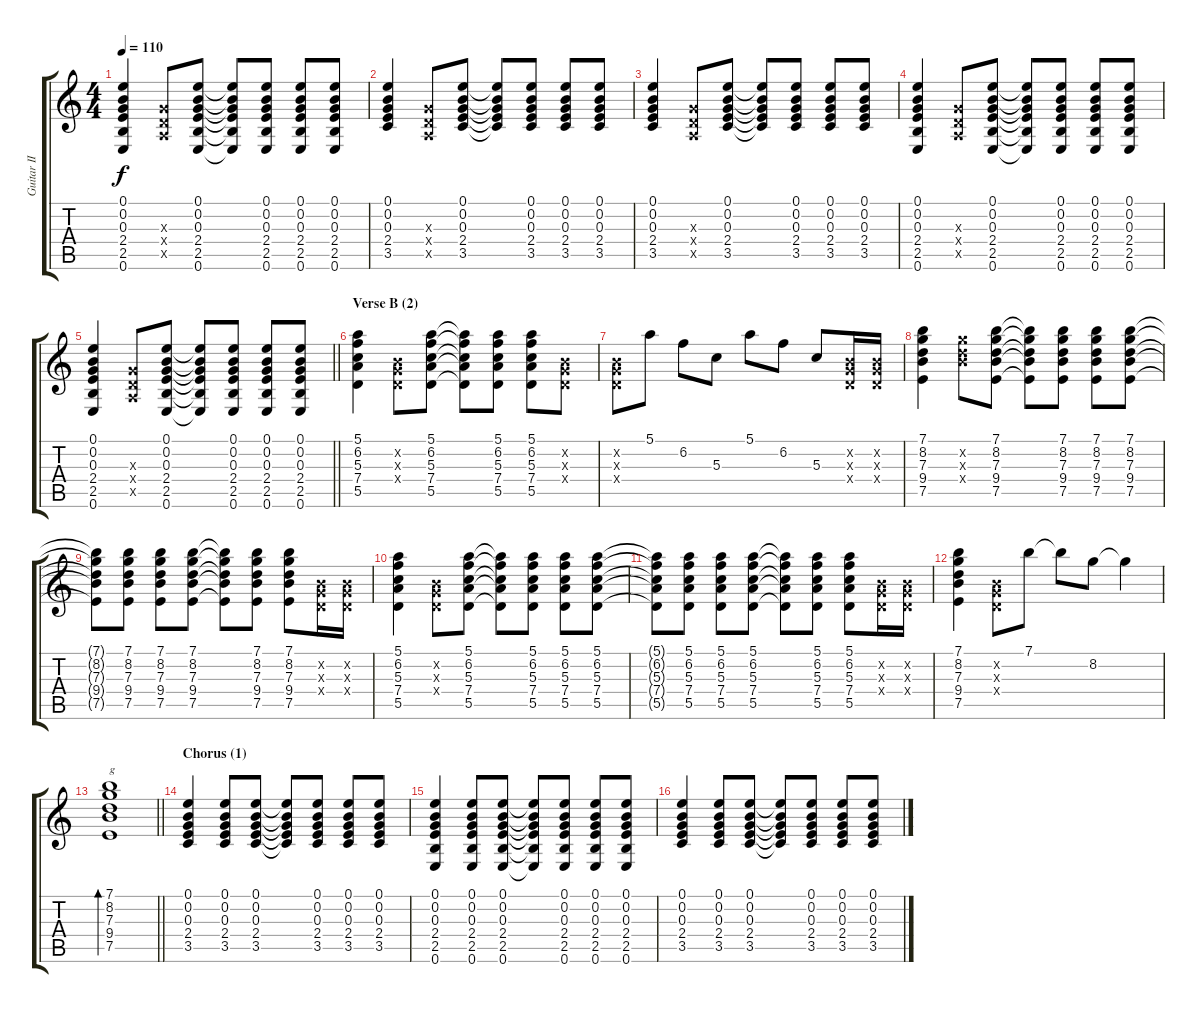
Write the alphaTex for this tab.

\track ("Guitar II" "Guitar II") {instrument distortionguitar}
\staff {score tabs}
\tuning (E4 B3 G3 D3 A2 E2) {hide}
\ts (4 4)
\tempo 110
\clef g2
\ks c
(0.1 0.2 0.3 2.4 2.5 0.6).4{dy f} (0.3{x} 0.4{x} 0.5{x}).8 (0.1 0.2 0.3 2.4 2.5 0.6).8 (0.1{t} 0.2{t} 0.3{t} 2.4{t} 2.5{t} 0.6{t}).8 (0.1 0.2 0.3 2.4 2.5 0.6).8 (0.1 0.2 0.3 2.4 2.5 0.6).8 (0.1 0.2 0.3 2.4 2.5 0.6).8 |
(0.1 0.2 0.3 2.4 3.5).4 (0.3{x} 0.4{x} 0.5{x}).8 (0.1 0.2 0.3 2.4 3.5).8 (0.1{t} 0.2{t} 0.3{t} 2.4{t} 3.5{t}).8 (0.1 0.2 0.3 2.4 3.5).8 (0.1 0.2 0.3 2.4 3.5).8 (0.1 0.2 0.3 2.4 3.5).8 |
(0.1 0.2 0.3 2.4 3.5).4 (0.3{x} 0.4{x} 0.5{x}).8 (0.1 0.2 0.3 2.4 3.5).8 (0.1{t} 0.2{t} 0.3{t} 2.4{t} 3.5{t}).8 (0.1 0.2 0.3 2.4 3.5).8 (0.1 0.2 0.3 2.4 3.5).8 (0.1 0.2 0.3 2.4 3.5).8 |
(0.1 0.2 0.3 2.4 2.5 0.6).4 (0.3{x} 0.4{x} 0.5{x}).8 (0.1 0.2 0.3 2.4 2.5 0.6).8 (0.1{t} 0.2{t} 0.3{t} 2.4{t} 2.5{t} 0.6{t}).8 (0.1 0.2 0.3 2.4 2.5 0.6).8 (0.1 0.2 0.3 2.4 2.5 0.6).8 (0.1 0.2 0.3 2.4 2.5 0.6).8 |
\barLineRight lightlight
(0.1 0.2 0.3 2.4 2.5 0.6).4 (0.3{x} 0.4{x} 0.5{x}).8 (0.1 0.2 0.3 2.4 2.5 0.6).8 (0.1{t} 0.2{t} 0.3{t} 2.4{t} 2.5{t} 0.6{t}).8 (0.1 0.2 0.3 2.4 2.5 0.6).8 (0.1 0.2 0.3 2.4 2.5 0.6).8 (0.1 0.2 0.3 2.4 2.5 0.6).8 |
\section ("" "Verse B (2)")
(5.1 6.2 5.3 7.4 5.5).4 (0.2{x} 0.3{x} 0.4{x}).8 (5.1 6.2 5.3 7.4 5.5).8 (5.1{t} 6.2{t} 5.3{t} 7.4{t} 5.5{t}).8 (5.1 6.2 5.3 7.4 5.5).8 (5.1 6.2 5.3 7.4 5.5).8 (0.2{x} 0.3{x} 0.4{x}).8 |
(0.2{x} 0.3{x} 0.4{x}).8 5.1.8 6.2.8 5.3.8 5.1.8 6.2.8 5.3.8 (0.2{x} 0.3{x} 0.4{x}).16 (0.2{x} 0.3{x} 0.4{x}).16 |
(7.1 8.2 7.3 9.4 7.5).4 (8.2{x} 7.3{x} 9.4{x}).8 (7.1 8.2 7.3 9.4 7.5).8 (7.1{t} 8.2{t} 7.3{t} 9.4{t} 7.5{t}).8 (7.1 8.2 7.3 9.4 7.5).8 (7.1 8.2 7.3 9.4 7.5).8 (7.1 8.2 7.3 9.4 7.5).8 |
(7.1{t} 8.2{t} 7.3{t} 9.4{t} 7.5{t}).8 (7.1 8.2 7.3 9.4 7.5).8 (7.1 8.2 7.3 9.4 7.5).8 (7.1 8.2 7.3 9.4 7.5).8 (7.1{t} 8.2{t} 7.3{t} 9.4{t} 7.5{t}).8 (7.1 8.2 7.3 9.4 7.5).8 (7.1 8.2 7.3 9.4 7.5).8 (0.2{x} 0.3{x} 0.4{x}).16 (0.2{x} 0.3{x} 0.4{x}).16 |
(5.1 6.2 5.3 7.4 5.5).4 (0.2{x} 0.3{x} 0.4{x}).8 (5.1 6.2 5.3 7.4 5.5).8 (5.1{t} 6.2{t} 5.3{t} 7.4{t} 5.5{t}).8 (5.1 6.2 5.3 7.4 5.5).8 (5.1 6.2 5.3 7.4 5.5).8 (5.1 6.2 5.3 7.4 5.5).8 |
(5.1{t} 6.2{t} 5.3{t} 7.4{t} 5.5{t}).8 (5.1 6.2 5.3 7.4 5.5).8 (5.1 6.2 5.3 7.4 5.5).8 (5.1 6.2 5.3 7.4 5.5).8 (5.1{t} 6.2{t} 5.3{t} 7.4{t} 5.5{t}).8 (5.1 6.2 5.3 7.4 5.5).8 (5.1 6.2 5.3 7.4 5.5).8 (0.2{x} 0.3{x} 0.4{x}).16 (0.2{x} 0.3{x} 0.4{x}).16 |
(7.1 8.2 7.3 9.4 7.5).4 (0.2{x} 0.3{x} 0.4{x}).8 7.1.8 7.1{t}.8 8.2.8 8.2{t}.4 |
\barLineRight lightlight
(7.1 8.2 7.3 9.4 7.5).1{bd 120 txt "g"} |
\section ("" "Chorus (1)")
(0.1 0.2 0.3 2.4 3.5).4 (0.1 0.2 0.3 2.4 3.5).8 (0.1 0.2 0.3 2.4 3.5).8 (0.1{t} 0.2{t} 0.3{t} 2.4{t} 3.5{t}).8 (0.1 0.2 0.3 2.4 3.5).8 (0.1 0.2 0.3 2.4 3.5).8 (0.1 0.2 0.3 2.4 3.5).8 |
(0.1 0.2 0.3 2.4 2.5 0.6).4 (0.1 0.2 0.3 2.4 2.5 0.6).8 (0.1 0.2 0.3 2.4 2.5 0.6).8 (0.1{t} 0.2{t} 0.3{t} 2.4{t} 2.5{t} 0.6{t}).8 (0.1 0.2 0.3 2.4 2.5 0.6).8 (0.1 0.2 0.3 2.4 2.5 0.6).8 (0.1 0.2 0.3 2.4 2.5 0.6).8 |
(0.1 0.2 0.3 2.4 3.5).4 (0.1 0.2 0.3 2.4 3.5).8 (0.1 0.2 0.3 2.4 3.5).8 (0.1{t} 0.2{t} 0.3{t} 2.4{t} 3.5{t}).8 (0.1 0.2 0.3 2.4 3.5).8 (0.1 0.2 0.3 2.4 3.5).8 (0.1 0.2 0.3 2.4 3.5).8
